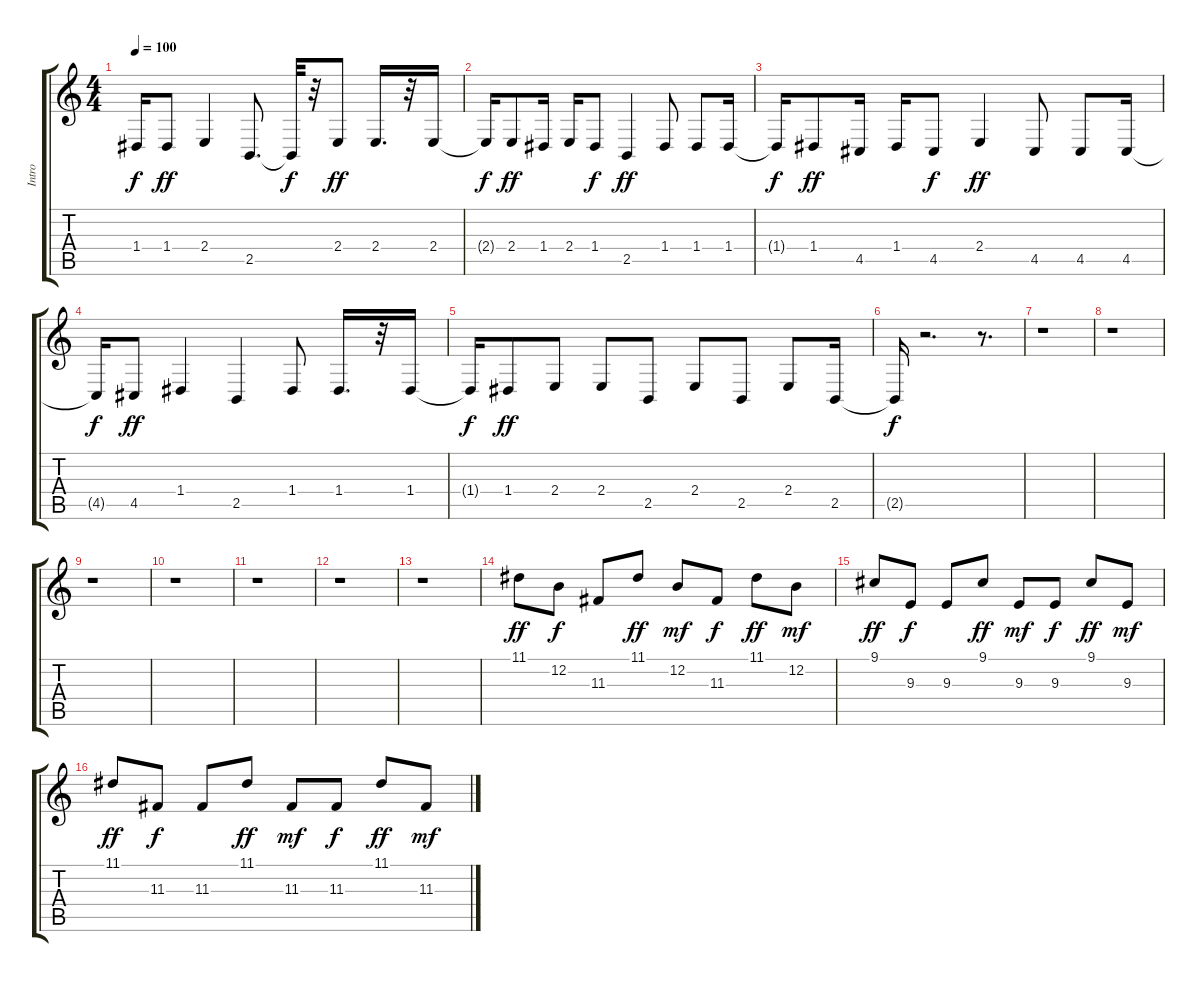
\track ("Intro" "Intro") {instrument flute}
\staff {score tabs}
\tuning (E4 B3 G3 D3 A2 E2) {hide}
\ts (4 4)
\tempo 100
\clef g2
\ks c
1.4{t}.16{dy f} 1.4.8{dy ff} 2.4.4 2.5.8{d} 2.5{t}.32{dy f} r.32 2.4.8{dy ff} 2.4.16{d} r.32 2.4.16 |
2.4{t}.16{dy f} 2.4.8{dy ff} 1.4.16 2.4.16 1.4.8{dy f} 2.5.4{dy ff} 1.4.8 1.4.8 1.4.16 |
1.4{t}.16{dy f} 1.4.8{dy ff} 4.5.16 1.4.16 4.5.8{dy f} 2.4.4{dy ff} 4.5.8 4.5.8 4.5.16 |
4.5{t}.16{dy f} 4.5.8{dy ff} 1.4.4 2.5.4 1.4.8 1.4.16{d} r.32 1.4.16 |
1.4{t}.16{dy f} 1.4.8{dy ff} 2.4.8 2.4.8 2.5.8 2.4.8 2.5.8 2.4.8 2.5.16 |
2.5{t}.16{dy f} r.2{d} r.8{d} |
r.1 |
r.1 |
r.1 |
r.1 |
r.1 |
r.1 |
r.1 |
11.1.8{dy ff volume 12 balance 15 instrument flute} 12.2.8{dy f} 11.3.8 11.1.8{dy ff} 12.2.8{dy mf} 11.3.8{dy f} 11.1.8{dy ff} 12.2.8{dy mf} |
9.1.8{dy ff} 9.3.8{dy f} 9.3.8 9.1.8{dy ff} 9.3.8{dy mf} 9.3.8{dy f} 9.1.8{dy ff} 9.3.8{dy mf} |
11.1.8{dy ff} 11.3.8{dy f} 11.3.8 11.1.8{dy ff} 11.3.8{dy mf} 11.3.8{dy f} 11.1.8{dy ff} 11.3.8{dy mf}
